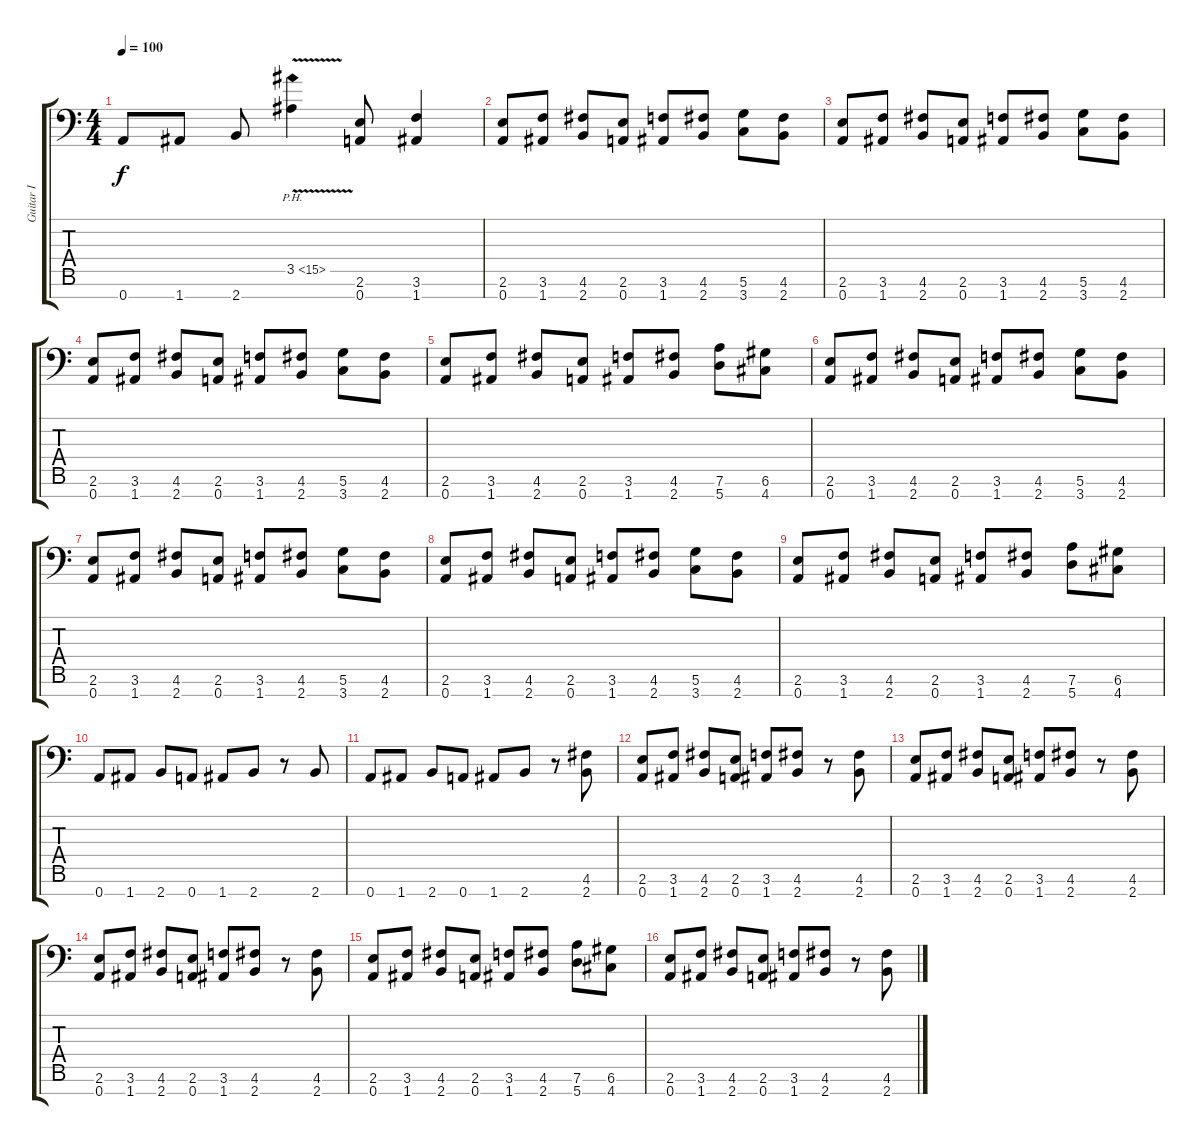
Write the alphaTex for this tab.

\track ("Guitar I" "Guitar I") {instrument overdrivenguitar}
\staff {score tabs}
\tuning (D4 A3 F3 C3 G2 D2 A1) {hide}
\ts (4 4)
\tempo 100
\clef f4
\ks c
0.7.8{dy f} 1.7.8 2.7.8 3.5{ph 12 v}.4 (2.6 0.7).8{balance 0} (3.6 1.7).4 |
(2.6 0.7).8 (3.6 1.7).8 (4.6 2.7).8 (2.6 0.7).8 (3.6 1.7).8 (4.6 2.7).8 (5.6 3.7).8 (4.6 2.7).8 |
(2.6 0.7).8 (3.6 1.7).8 (4.6 2.7).8 (2.6 0.7).8 (3.6 1.7).8 (4.6 2.7).8 (5.6 3.7).8 (4.6 2.7).8 |
(2.6 0.7).8 (3.6 1.7).8 (4.6 2.7).8 (2.6 0.7).8 (3.6 1.7).8 (4.6 2.7).8 (5.6 3.7).8 (4.6 2.7).8 |
(2.6 0.7).8 (3.6 1.7).8 (4.6 2.7).8 (2.6 0.7).8 (3.6 1.7).8 (4.6 2.7).8 (7.6 5.7).8 (6.6 4.7).8 |
(2.6 0.7).8 (3.6 1.7).8 (4.6 2.7).8 (2.6 0.7).8 (3.6 1.7).8 (4.6 2.7).8 (5.6 3.7).8 (4.6 2.7).8 |
(2.6 0.7).8 (3.6 1.7).8 (4.6 2.7).8 (2.6 0.7).8 (3.6 1.7).8 (4.6 2.7).8 (5.6 3.7).8 (4.6 2.7).8 |
(2.6 0.7).8 (3.6 1.7).8 (4.6 2.7).8 (2.6 0.7).8 (3.6 1.7).8 (4.6 2.7).8 (5.6 3.7).8 (4.6 2.7).8 |
(2.6 0.7).8 (3.6 1.7).8 (4.6 2.7).8 (2.6 0.7).8 (3.6 1.7).8 (4.6 2.7).8 (7.6 5.7).8 (6.6 4.7).8 |
0.7.8 1.7.8 2.7.8 0.7.8 1.7.8 2.7.8 r.8 2.7.8 |
0.7.8 1.7.8 2.7.8 0.7.8 1.7.8 2.7.8 r.8 (4.6 2.7).8 |
(2.6 0.7).8 (3.6 1.7).8 (4.6 2.7).8 (2.6 0.7).8 (3.6 1.7).8 (4.6 2.7).8 r.8 (4.6 2.7).8 |
(2.6 0.7).8 (3.6 1.7).8 (4.6 2.7).8 (2.6 0.7).8 (3.6 1.7).8 (4.6 2.7).8 r.8 (4.6 2.7).8 |
(2.6 0.7).8 (3.6 1.7).8 (4.6 2.7).8 (2.6 0.7).8 (3.6 1.7).8 (4.6 2.7).8 r.8 (4.6 2.7).8 |
(2.6 0.7).8 (3.6 1.7).8 (4.6 2.7).8 (2.6 0.7).8 (3.6 1.7).8 (4.6 2.7).8 (7.6 5.7).8 (6.6 4.7).8 |
(2.6 0.7).8 (3.6 1.7).8 (4.6 2.7).8 (2.6 0.7).8 (3.6 1.7).8 (4.6 2.7).8 r.8 (4.6 2.7).8
